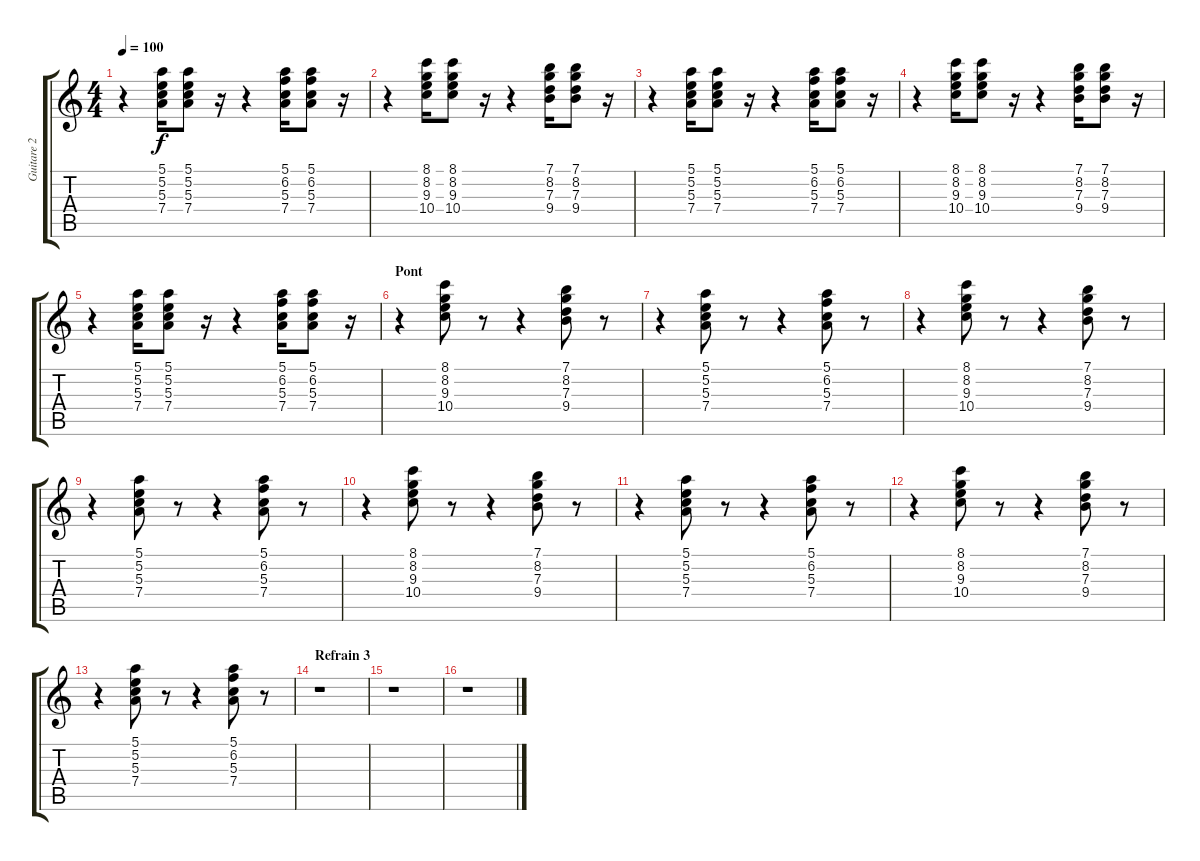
\track ("Guitare 2" "Guitare 2") {instrument electricguitarjazz}
\staff {score tabs}
\tuning (E4 B3 G3 D3 A2 E2) {hide}
\ts (4 4)
\tempo 100
\clef g2
\ks c
r.4{dy f} (5.1 5.2 5.3 7.4).16 (5.1 5.2 5.3 7.4).8 r.16 r.4 (5.1 6.2 5.3 7.4).16 (5.1 6.2 5.3 7.4).8 r.16 |
r.4 (8.1 8.2 9.3 10.4).16 (8.1 8.2 9.3 10.4).8 r.16 r.4 (7.1 8.2 7.3 9.4).16 (7.1 8.2 7.3 9.4).8 r.16 |
r.4 (5.1 5.2 5.3 7.4).16 (5.1 5.2 5.3 7.4).8 r.16 r.4 (5.1 6.2 5.3 7.4).16 (5.1 6.2 5.3 7.4).8 r.16 |
r.4 (8.1 8.2 9.3 10.4).16 (8.1 8.2 9.3 10.4).8 r.16 r.4 (7.1 8.2 7.3 9.4).16 (7.1 8.2 7.3 9.4).8 r.16 |
r.4 (5.1 5.2 5.3 7.4).16 (5.1 5.2 5.3 7.4).8 r.16 r.4 (5.1 6.2 5.3 7.4).16 (5.1 6.2 5.3 7.4).8 r.16 |
\section ("" "Pont")
r.4 (8.1 8.2 9.3 10.4).8 r.8 r.4 (7.1 8.2 7.3 9.4).8 r.8 |
r.4 (5.1 5.2 5.3 7.4).8 r.8 r.4 (5.1 6.2 5.3 7.4).8 r.8 |
r.4 (8.1 8.2 9.3 10.4).8 r.8 r.4 (7.1 8.2 7.3 9.4).8 r.8 |
r.4 (5.1 5.2 5.3 7.4).8 r.8 r.4 (5.1 6.2 5.3 7.4).8 r.8 |
r.4 (8.1 8.2 9.3 10.4).8 r.8 r.4 (7.1 8.2 7.3 9.4).8 r.8 |
r.4 (5.1 5.2 5.3 7.4).8 r.8 r.4 (5.1 6.2 5.3 7.4).8 r.8 |
r.4 (8.1 8.2 9.3 10.4).8 r.8 r.4 (7.1 8.2 7.3 9.4).8 r.8 |
r.4 (5.1 5.2 5.3 7.4).8 r.8 r.4 (5.1 6.2 5.3 7.4).8 r.8 |
\section ("" "Refrain 3")
r.1 |
r.1 |
r.1
